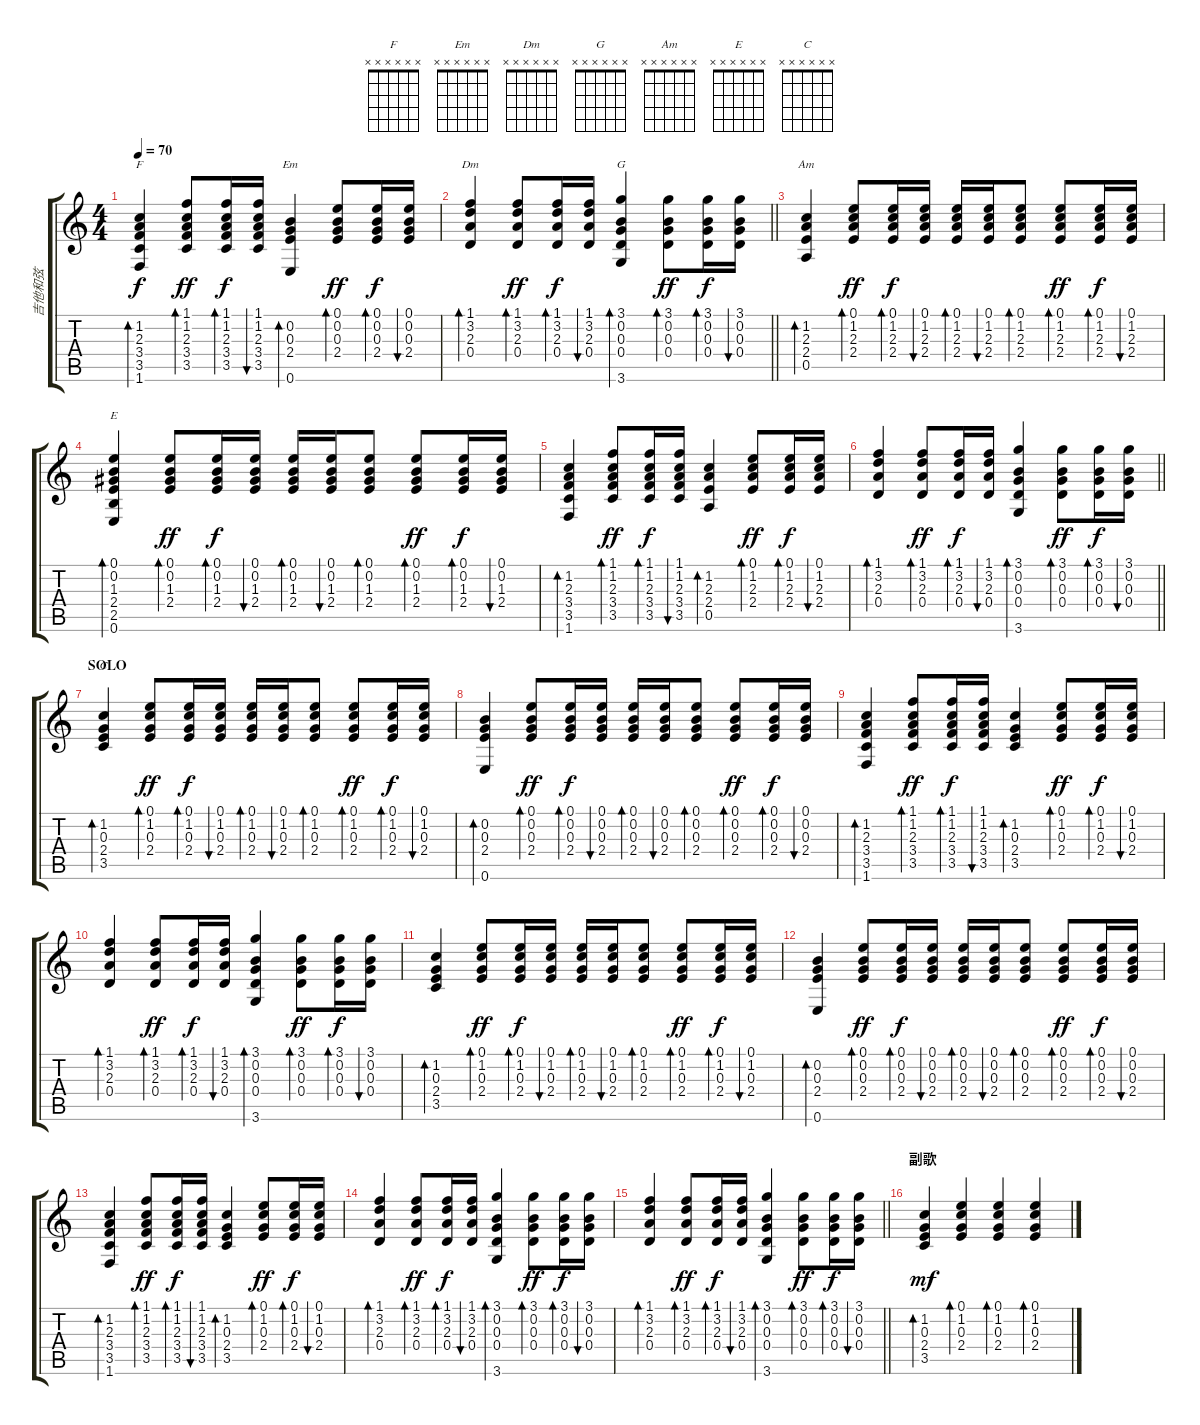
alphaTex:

\track ("吉他和弦" "吉他和弦") {instrument electricguitarclean}
\staff {score tabs}
\tuning (E4 B3 G3 D3 A2 E2) {hide}
\chord ("F" x x x x x x)
\chord ("Em" x x x x x x)
\chord ("Dm" x x x x x x)
\chord ("G" x x x x x x)
\chord ("Am" x x x x x x)
\chord ("E" x x x x x x)
\chord ("C" x x x x x x)
\ts (4 4)
\tempo 70
\clef g2
\ks c
(1.2 2.3 3.4 3.5 1.6).4{bd 60 ch "F" dy f} (1.1 1.2 2.3 3.4 3.5).8{bd 60 dy ff} (1.1 1.2 2.3 3.4 3.5).16{bd 60 dy f} (1.1 1.2 2.3 3.4 3.5).16{bu 60} (0.2 0.3 2.4 0.6).4{bd 60 ch "Em"} (0.1 0.2 0.3 2.4).8{bd 60 dy ff} (0.1 0.2 0.3 2.4).16{bd 60 dy f} (0.1 0.2 0.3 2.4).16{bu 60} |
\barLineRight lightlight
(1.1 3.2 2.3 0.4).4{bd 60 ch "Dm"} (1.1 3.2 2.3 0.4).8{bd 60 dy ff} (1.1 3.2 2.3 0.4).16{bd 60 dy f} (1.1 3.2 2.3 0.4).16{bu 60} (3.1 0.2 0.3 0.4 3.6).4{bd 60 ch "G"} (3.1 0.2 0.3 0.4).8{bd 60 dy ff} (3.1 0.2 0.3 0.4).16{bd 60 dy f} (3.1 0.2 0.3 0.4).16{bu 60} |
(1.2 2.3 2.4 0.5).4{bd 60 ch "Am"} (0.1 1.2 2.3 2.4).8{bd 60 dy ff} (0.1 1.2 2.3 2.4).16{bd 60 dy f} (0.1 1.2 2.3 2.4).16{bu 60} (0.1 1.2 2.3 2.4).16{bd 60} (0.1 1.2 2.3 2.4).16{bu 60} (0.1 1.2 2.3 2.4).8{bd 60} (0.1 1.2 2.3 2.4).8{bd 60 dy ff} (0.1 1.2 2.3 2.4).16{bd 60 dy f} (0.1 1.2 2.3 2.4).16{bu 60} |
(0.1 0.2 1.3 2.4 2.5 0.6).4{bd 60 ch "E"} (0.1 0.2 1.3 2.4).8{bd 60 dy ff} (0.1 0.2 1.3 2.4).16{bd 60 dy f} (0.1 0.2 1.3 2.4).16{bu 60} (0.1 0.2 1.3 2.4).16{bd 60} (0.1 0.2 1.3 2.4).16{bu 60} (0.1 0.2 1.3 2.4).8{bd 60} (0.1 0.2 1.3 2.4).8{bd 60 dy ff} (0.1 0.2 1.3 2.4).16{bd 60 dy f} (0.1 0.2 1.3 2.4).16{bu 60} |
(1.2 2.3 3.4 3.5 1.6).4{bd 60} (1.1 1.2 2.3 3.4 3.5).8{bd 60 dy ff} (1.1 1.2 2.3 3.4 3.5).16{bd 60 dy f} (1.1 1.2 2.3 3.4 3.5).16{bu 60} (1.2 2.3 2.4 0.5).4{bd 60} (0.1 1.2 2.3 2.4).8{bd 60 dy ff} (0.1 1.2 2.3 2.4).16{bd 60 dy f} (0.1 1.2 2.3 2.4).16{bu 60} |
\barLineRight lightlight
(1.1 3.2 2.3 0.4).4{bd 60} (1.1 3.2 2.3 0.4).8{bd 60 dy ff} (1.1 3.2 2.3 0.4).16{bd 60 dy f} (1.1 3.2 2.3 0.4).16{bu 60} (3.1 0.2 0.3 0.4 3.6).4{bd 60} (3.1 0.2 0.3 0.4).8{bd 60 dy ff} (3.1 0.2 0.3 0.4).16{bd 60 dy f} (3.1 0.2 0.3 0.4).16{bu 60} |
\section ("" "SOLO")
(1.2 0.3 2.4 3.5).4{bd 60 ch "C"} (0.1 1.2 0.3 2.4).8{bd 60 dy ff} (0.1 1.2 0.3 2.4).16{bd 60 dy f} (0.1 1.2 0.3 2.4).16{bu 60} (0.1 1.2 0.3 2.4).16{bd 60} (0.1 1.2 0.3 2.4).16{bu 60} (0.1 1.2 0.3 2.4).8{bd 60} (0.1 1.2 0.3 2.4).8{bd 60 dy ff} (0.1 1.2 0.3 2.4).16{bd 60 dy f} (0.1 1.2 0.3 2.4).16{bu 60} |
(0.2 0.3 2.4 0.6).4{bd 60} (0.1 0.2 0.3 2.4).8{bd 60 dy ff} (0.1 0.2 0.3 2.4).16{bd 60 dy f} (0.1 0.2 0.3 2.4).16{bu 60} (0.1 0.2 0.3 2.4).16{bd 60} (0.1 0.2 0.3 2.4).16{bu 60} (0.1 0.2 0.3 2.4).8{bd 60} (0.1 0.2 0.3 2.4).8{bd 60 dy ff} (0.1 0.2 0.3 2.4).16{bd 60 dy f} (0.1 0.2 0.3 2.4).16{bu 60} |
(1.2 2.3 3.4 3.5 1.6).4{bd 60} (1.1 1.2 2.3 3.4 3.5).8{bd 60 dy ff} (1.1 1.2 2.3 3.4 3.5).16{bd 60 dy f} (1.1 1.2 2.3 3.4 3.5).16{bu 60} (1.2 0.3 2.4 3.5).4{bd 60} (0.1 1.2 0.3 2.4).8{bd 60 dy ff} (0.1 1.2 0.3 2.4).16{bd 60 dy f} (0.1 1.2 0.3 2.4).16{bu 60} |
(1.1 3.2 2.3 0.4).4{bd 60} (1.1 3.2 2.3 0.4).8{bd 60 dy ff} (1.1 3.2 2.3 0.4).16{bd 60 dy f} (1.1 3.2 2.3 0.4).16{bu 60} (3.1 0.2 0.3 0.4 3.6).4{bd 60} (3.1 0.2 0.3 0.4).8{bd 60 dy ff} (3.1 0.2 0.3 0.4).16{bd 60 dy f} (3.1 0.2 0.3 0.4).16{bu 60} |
(1.2 0.3 2.4 3.5).4{bd 60} (0.1 1.2 0.3 2.4).8{bd 60 dy ff} (0.1 1.2 0.3 2.4).16{bd 60 dy f} (0.1 1.2 0.3 2.4).16{bu 60} (0.1 1.2 0.3 2.4).16{bd 60} (0.1 1.2 0.3 2.4).16{bu 60} (0.1 1.2 0.3 2.4).8{bd 60} (0.1 1.2 0.3 2.4).8{bd 60 dy ff} (0.1 1.2 0.3 2.4).16{bd 60 dy f} (0.1 1.2 0.3 2.4).16{bu 60} |
(0.2 0.3 2.4 0.6).4{bd 60} (0.1 0.2 0.3 2.4).8{bd 60 dy ff} (0.1 0.2 0.3 2.4).16{bd 60 dy f} (0.1 0.2 0.3 2.4).16{bu 60} (0.1 0.2 0.3 2.4).16{bd 60} (0.1 0.2 0.3 2.4).16{bu 60} (0.1 0.2 0.3 2.4).8{bd 60} (0.1 0.2 0.3 2.4).8{bd 60 dy ff} (0.1 0.2 0.3 2.4).16{bd 60 dy f} (0.1 0.2 0.3 2.4).16{bu 60} |
(1.2 2.3 3.4 3.5 1.6).4{bd 60} (1.1 1.2 2.3 3.4 3.5).8{bd 60 dy ff} (1.1 1.2 2.3 3.4 3.5).16{bd 60 dy f} (1.1 1.2 2.3 3.4 3.5).16{bu 60} (1.2 0.3 2.4 3.5).4{bd 60} (0.1 1.2 0.3 2.4).8{bd 60 dy ff} (0.1 1.2 0.3 2.4).16{bd 60 dy f} (0.1 1.2 0.3 2.4).16{bu 60} |
(1.1 3.2 2.3 0.4).4{bd 60} (1.1 3.2 2.3 0.4).8{bd 60 dy ff} (1.1 3.2 2.3 0.4).16{bd 60 dy f} (1.1 3.2 2.3 0.4).16{bu 60} (3.1 0.2 0.3 0.4 3.6).4{bd 60} (3.1 0.2 0.3 0.4).8{bd 60 dy ff} (3.1 0.2 0.3 0.4).16{bd 60 dy f} (3.1 0.2 0.3 0.4).16{bu 60} |
\barLineRight lightlight
(1.1 3.2 2.3 0.4).4{bd 60} (1.1 3.2 2.3 0.4).8{bd 60 dy ff} (1.1 3.2 2.3 0.4).16{bd 60 dy f} (1.1 3.2 2.3 0.4).16{bu 60} (3.1 0.2 0.3 0.4 3.6).4{bd 60} (3.1 0.2 0.3 0.4).8{bd 60 dy ff} (3.1 0.2 0.3 0.4).16{bd 60 dy f} (3.1 0.2 0.3 0.4).16{bu 60} |
\section ("" "副歌")
(1.2 0.3 2.4 3.5).4{bd 60 dy mf} (0.1 1.2 0.3 2.4).4{bd 60} (0.1 1.2 0.3 2.4).4{bd 60} (0.1 1.2 0.3 2.4).4{bd 60}
